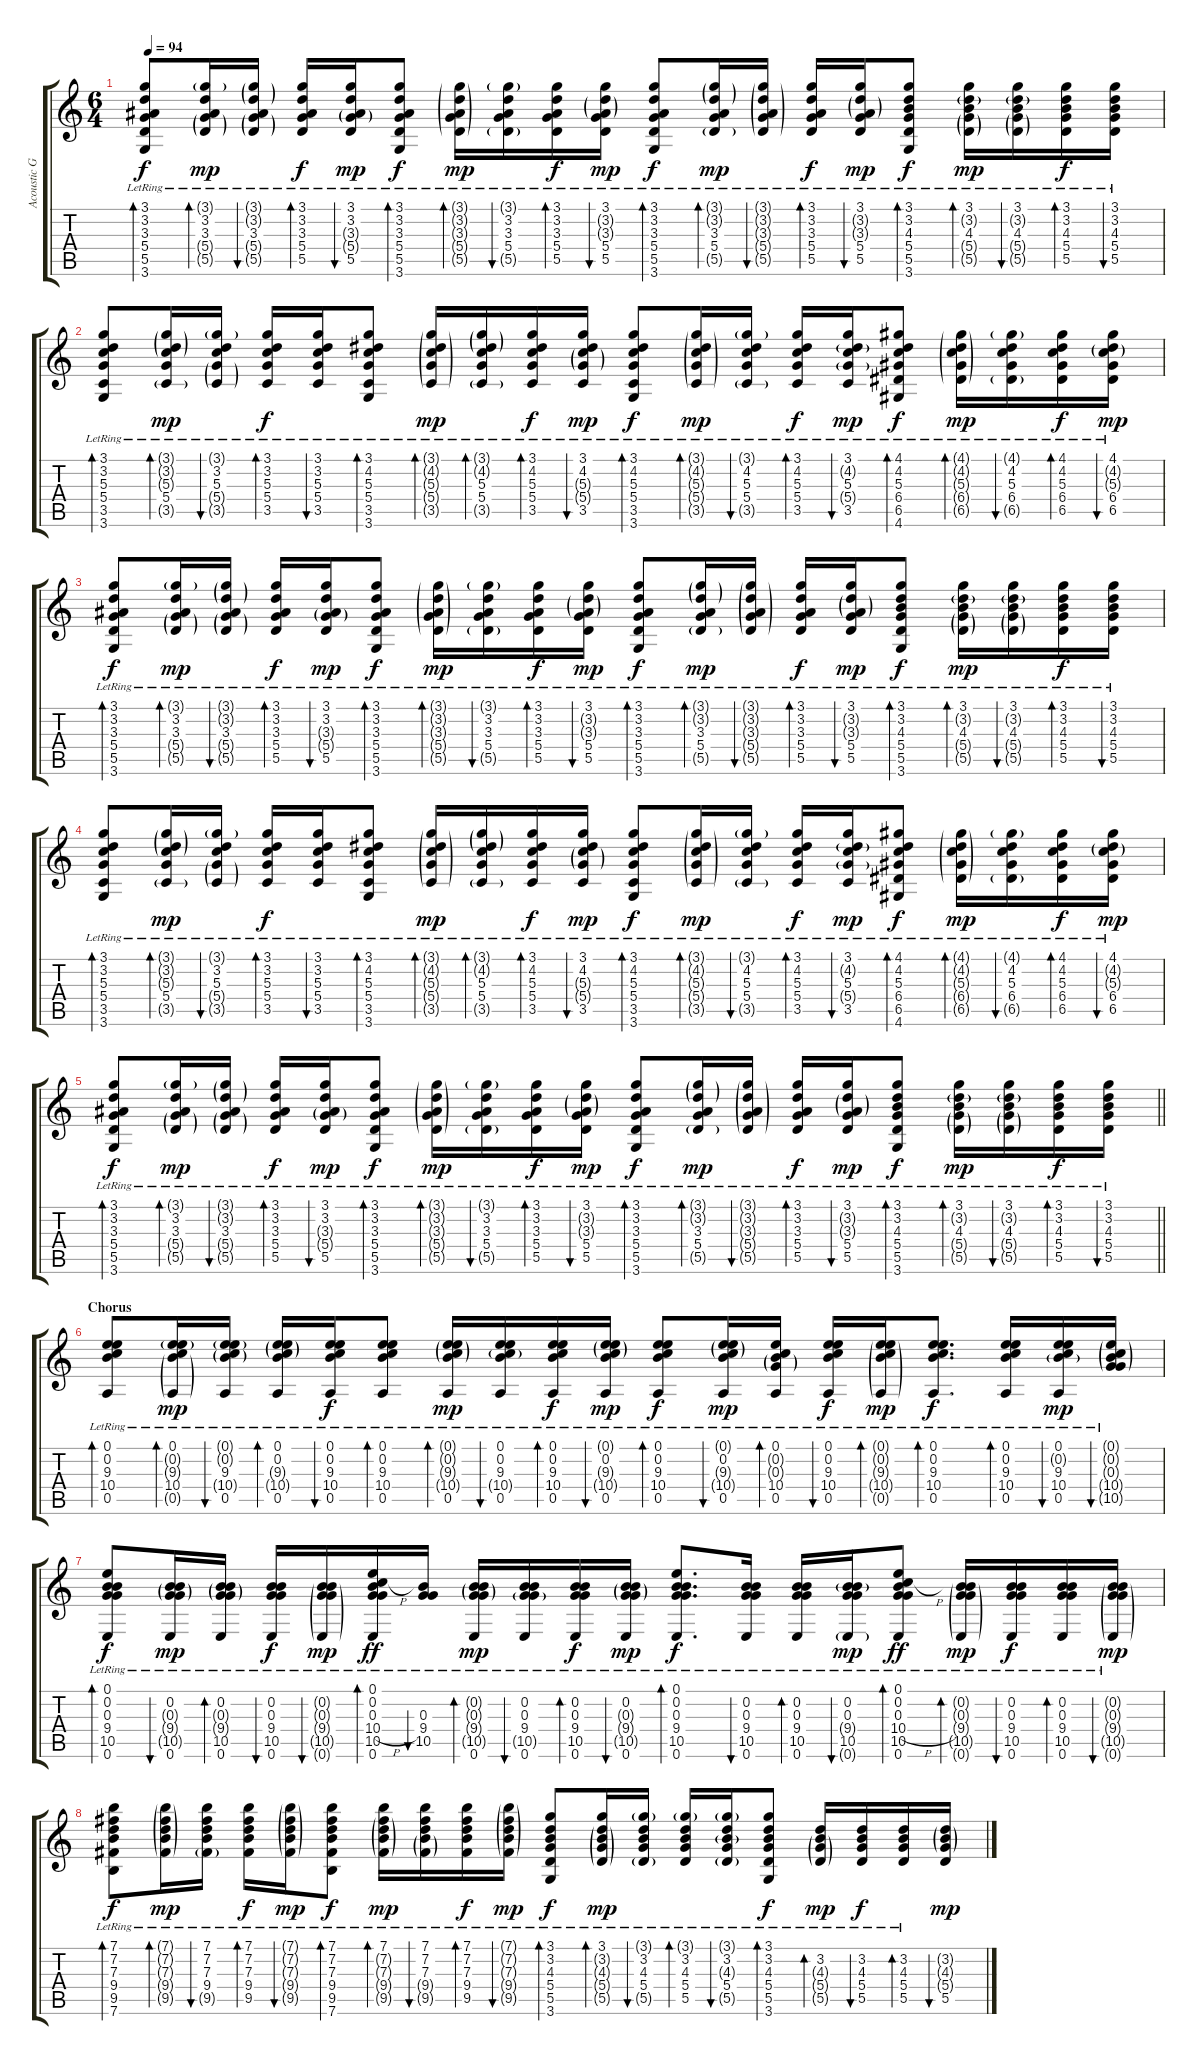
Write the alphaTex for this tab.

\track ("Acoustic Guitar" "Acoustic G") {instrument acousticguitarsteel}
\staff {score tabs}
\tuning (E4 B3 G3 D3 A2 E2) {hide}
\ts (6 4)
\tempo 94
\clef g2
\ks c
(3.1{lr} 3.2 3.3{lr} 5.4{lr} 5.5{lr} 3.6{lr}).8{bd 60 dy f} (3.1{g lr} 3.2 3.3{lr} 5.4{g lr} 5.5{g lr}).16{bd 60 dy mp} (3.1{g lr} 3.2{g} 3.3{lr} 5.4{g lr} 5.5{g lr}).16{bu 60} (3.1{lr} 3.2 3.3{lr} 5.4{lr} 5.5{lr}).16{bd 60 dy f} (3.1{lr} 3.2 3.3{g lr} 5.4{g lr} 5.5{lr}).16{bu 60 dy mp} (3.1{lr} 3.2 3.3{lr} 5.4{lr} 5.5{lr} 3.6{lr}).8{bd 60 dy f} (3.1{g lr} 3.2{g} 3.3{g lr} 5.4{g lr} 5.5{g lr}).16{bd 60 dy mp} (3.1{g lr} 3.2 3.3{lr} 5.4{lr} 5.5{g lr}).16{bu 60} (3.1{lr} 3.2 3.3{lr} 5.4{lr} 5.5{lr}).16{bd 60 dy f} (3.1{lr} 3.2{g} 3.3{g lr} 5.4{lr} 5.5{lr}).16{bu 60 dy mp} (3.1{lr} 3.2 3.3{lr} 5.4{lr} 5.5{lr} 3.6{lr}).8{bd 60 dy f} (3.1{g lr} 3.2{g} 3.3{lr} 5.4{lr} 5.5{g lr}).16{bd 60 dy mp} (3.1{g lr} 3.2{g} 3.3{g lr} 5.4{g lr} 5.5{g lr}).16{bu 60} (3.1{lr} 3.2 3.3{lr} 5.4{lr} 5.5{lr}).16{bd 60 dy f} (3.1{lr} 3.2{g} 3.3{g lr} 5.4{lr} 5.5{lr}).16{bu 60 dy mp} (3.1{lr} 3.2 4.3{lr} 5.4{lr} 5.5{lr} 3.6{lr}).8{bd 60 dy f} (3.1{lr} 3.2{g} 4.3{lr} 5.4{g lr} 5.5{g lr}).16{bd 60 dy mp} (3.1{lr} 3.2{g} 4.3{lr} 5.4{g lr} 5.5{g lr}).16{bu 60} (3.1{lr} 3.2{lr} 4.3{lr} 5.4{lr} 5.5{lr}).16{bd 60 dy f} (3.1{lr} 3.2{lr} 4.3{lr} 5.4{lr} 5.5{lr}).16{bu 60} |
(3.1{lr} 3.2{lr} 5.3{lr} 5.4{lr} 3.5{lr} 3.6{lr}).8{bd 60} (3.1{g lr} 3.2{g lr} 5.3{g lr} 5.4{lr} 3.5{g lr}).16{bd 60 dy mp} (3.1{g lr} 3.2{lr} 5.3{lr} 5.4{g lr} 3.5{g lr}).16{bu 60} (3.1{lr} 3.2{lr} 5.3{lr} 5.4{lr} 3.5{lr}).16{bd 60 dy f} (3.1{lr} 3.2 5.3 5.4 3.5).16{bu 60} (3.1{lr} 4.2{lr} 5.3{lr} 5.4 3.5{lr} 3.6{lr}).8{bd 60} (3.1{g} 4.2{g lr} 5.3{g lr} 5.4{g lr} 3.5{g lr}).16{bd 240 dy mp} (3.1{g} 4.2{g lr} 5.3{lr} 5.4{lr} 3.5{g lr}).16{bd 60} (3.1{lr} 4.2{lr} 5.3{lr} 5.4{lr} 3.5{lr}).16{bd 60 dy f} (3.1{lr} 4.2{lr} 5.3{g lr} 5.4{g lr} 3.5{lr}).16{bu 60 dy mp} (3.1 4.2 5.3{lr} 5.4{lr} 3.5{lr} 3.6{lr}).8{bd 60 dy f} (3.1{g} 4.2{g} 5.3{g lr} 5.4{g lr} 3.5{g lr}).16{bd 60 dy mp} (3.1{g} 4.2 5.3{lr} 5.4{lr} 3.5{g lr}).16{bu 60} (3.1{lr} 4.2{lr} 5.3{lr} 5.4{lr} 3.5{lr}).16{bd 60 dy f} (3.1{lr} 4.2{g lr} 5.3{lr} 5.4{g lr} 3.5{lr}).16{bu 60 dy mp} (4.1{lr} 4.2 5.3{lr} 6.4{lr} 6.5{lr} 4.6{lr}).8{bd 60 dy f} (4.1{g lr} 4.2{g} 5.3{g lr} 6.4{g lr} 6.5{g lr}).16{bd 60 dy mp} (4.1{g lr} 4.2 5.3{lr} 6.4{lr} 6.5{g lr}).16{bu 60} (4.1{lr} 4.2 5.3{lr} 6.4{lr} 6.5{lr}).16{bd 60 dy f} (4.1{lr} 4.2{g} 5.3{g lr} 6.4{lr} 6.5{lr}).16{bu 60 dy mp} |
(3.1{lr} 3.2 3.3{lr} 5.4{lr} 5.5{lr} 3.6{lr}).8{bd 60 dy f} (3.1{g lr} 3.2 3.3{lr} 5.4{g lr} 5.5{g lr}).16{bd 60 dy mp} (3.1{g lr} 3.2{g} 3.3{lr} 5.4{g lr} 5.5{g lr}).16{bu 60} (3.1{lr} 3.2 3.3{lr} 5.4{lr} 5.5{lr}).16{bd 60 dy f} (3.1{lr} 3.2 3.3{g lr} 5.4{g lr} 5.5{lr}).16{bu 60 dy mp} (3.1{lr} 3.2 3.3{lr} 5.4{lr} 5.5{lr} 3.6{lr}).8{bd 60 dy f} (3.1{g lr} 3.2{g} 3.3{g lr} 5.4{g lr} 5.5{g lr}).16{bd 60 dy mp} (3.1{g lr} 3.2 3.3{lr} 5.4{lr} 5.5{g lr}).16{bu 60} (3.1{lr} 3.2 3.3{lr} 5.4{lr} 5.5{lr}).16{bd 60 dy f} (3.1{lr} 3.2{g} 3.3{g lr} 5.4{lr} 5.5{lr}).16{bu 60 dy mp} (3.1{lr} 3.2 3.3{lr} 5.4{lr} 5.5{lr} 3.6{lr}).8{bd 60 dy f} (3.1{g lr} 3.2{g} 3.3{lr} 5.4{lr} 5.5{g lr}).16{bd 60 dy mp} (3.1{g lr} 3.2{g} 3.3{g lr} 5.4{g lr} 5.5{g lr}).16{bu 60} (3.1{lr} 3.2 3.3{lr} 5.4{lr} 5.5{lr}).16{bd 60 dy f} (3.1{lr} 3.2{g} 3.3{g lr} 5.4{lr} 5.5{lr}).16{bu 60 dy mp} (3.1{lr} 3.2 4.3{lr} 5.4{lr} 5.5{lr} 3.6{lr}).8{bd 60 dy f} (3.1{lr} 3.2{g} 4.3{lr} 5.4{g lr} 5.5{g lr}).16{bd 60 dy mp} (3.1{lr} 3.2{g} 4.3{lr} 5.4{g lr} 5.5{g lr}).16{bu 60} (3.1{lr} 3.2{lr} 4.3{lr} 5.4{lr} 5.5{lr}).16{bd 60 dy f} (3.1{lr} 3.2{lr} 4.3{lr} 5.4{lr} 5.5{lr}).16{bu 60} |
(3.1{lr} 3.2{lr} 5.3{lr} 5.4{lr} 3.5{lr} 3.6{lr}).8{bd 60} (3.1{g lr} 3.2{g lr} 5.3{g lr} 5.4{lr} 3.5{g lr}).16{bd 60 dy mp} (3.1{g lr} 3.2{lr} 5.3{lr} 5.4{g lr} 3.5{g lr}).16{bu 60} (3.1{lr} 3.2{lr} 5.3{lr} 5.4{lr} 3.5{lr}).16{bd 60 dy f} (3.1{lr} 3.2 5.3 5.4 3.5).16{bu 60} (3.1{lr} 4.2{lr} 5.3{lr} 5.4 3.5{lr} 3.6{lr}).8{bd 60} (3.1{g} 4.2{g lr} 5.3{g lr} 5.4{g lr} 3.5{g lr}).16{bd 240 dy mp} (3.1{g} 4.2{g lr} 5.3{lr} 5.4{lr} 3.5{g lr}).16{bd 60} (3.1{lr} 4.2{lr} 5.3{lr} 5.4{lr} 3.5{lr}).16{bd 60 dy f} (3.1{lr} 4.2{lr} 5.3{g lr} 5.4{g lr} 3.5{lr}).16{bu 60 dy mp} (3.1 4.2 5.3{lr} 5.4{lr} 3.5{lr} 3.6{lr}).8{bd 60 dy f} (3.1{g} 4.2{g} 5.3{g lr} 5.4{g lr} 3.5{g lr}).16{bd 60 dy mp} (3.1{g} 4.2 5.3{lr} 5.4{lr} 3.5{g lr}).16{bu 60} (3.1{lr} 4.2{lr} 5.3{lr} 5.4{lr} 3.5{lr}).16{bd 60 dy f} (3.1{lr} 4.2{g lr} 5.3{lr} 5.4{g lr} 3.5{lr}).16{bu 60 dy mp} (4.1{lr} 4.2 5.3{lr} 6.4{lr} 6.5{lr} 4.6{lr}).8{bd 60 dy f} (4.1{g lr} 4.2{g} 5.3{g lr} 6.4{g lr} 6.5{g lr}).16{bd 60 dy mp} (4.1{g lr} 4.2 5.3{lr} 6.4{lr} 6.5{g lr}).16{bu 60} (4.1{lr} 4.2 5.3{lr} 6.4{lr} 6.5{lr}).16{bd 60 dy f} (4.1{lr} 4.2{g} 5.3{g lr} 6.4{lr} 6.5{lr}).16{bu 60 dy mp} |
\barLineRight lightlight
(3.1{lr} 3.2 3.3{lr} 5.4{lr} 5.5{lr} 3.6{lr}).8{bd 60 dy f} (3.1{g lr} 3.2 3.3{lr} 5.4{g lr} 5.5{g lr}).16{bd 60 dy mp} (3.1{g lr} 3.2{g} 3.3{lr} 5.4{g lr} 5.5{g lr}).16{bu 60} (3.1{lr} 3.2 3.3{lr} 5.4{lr} 5.5{lr}).16{bd 60 dy f} (3.1{lr} 3.2 3.3{g lr} 5.4{g lr} 5.5{lr}).16{bu 60 dy mp} (3.1{lr} 3.2 3.3{lr} 5.4{lr} 5.5{lr} 3.6{lr}).8{bd 60 dy f} (3.1{g lr} 3.2{g} 3.3{g lr} 5.4{g lr} 5.5{g lr}).16{bd 60 dy mp} (3.1{g lr} 3.2 3.3{lr} 5.4{lr} 5.5{g lr}).16{bu 60} (3.1{lr} 3.2 3.3{lr} 5.4{lr} 5.5{lr}).16{bd 60 dy f} (3.1{lr} 3.2{g} 3.3{g lr} 5.4{lr} 5.5{lr}).16{bu 60 dy mp} (3.1{lr} 3.2 3.3{lr} 5.4{lr} 5.5{lr} 3.6{lr}).8{bd 60 dy f} (3.1{g lr} 3.2{g} 3.3{lr} 5.4{lr} 5.5{g lr}).16{bd 60 dy mp} (3.1{g lr} 3.2{g} 3.3{g lr} 5.4{g lr} 5.5{g lr}).16{bu 60} (3.1{lr} 3.2 3.3{lr} 5.4{lr} 5.5{lr}).16{bd 60 dy f} (3.1{lr} 3.2{g} 3.3{g lr} 5.4{lr} 5.5{lr}).16{bu 60 dy mp} (3.1{lr} 3.2 4.3{lr} 5.4{lr} 5.5{lr} 3.6{lr}).8{bd 60 dy f} (3.1{lr} 3.2{g} 4.3{lr} 5.4{g lr} 5.5{g lr}).16{bd 60 dy mp} (3.1{lr} 3.2{g} 4.3{lr} 5.4{g lr} 5.5{g lr}).16{bu 60} (3.1{lr} 3.2{lr} 4.3{lr} 5.4{lr} 5.5{lr}).16{bd 60 dy f} (3.1{lr} 3.2{lr} 4.3{lr} 5.4{lr} 5.5{lr}).16{bu 60} |
\section ("" "Chorus")
(0.1{lr} 0.2{lr} 9.3{lr} 10.4{lr} 0.5{lr}).8{bd 60} (0.1{lr} 0.2{g lr} 9.3{g lr} 10.4{lr} 0.5{g lr}).16{bd 60 dy mp} (0.1{g lr} 0.2{g lr} 9.3{lr} 10.4{g lr} 0.5{lr}).16{bu 60} (0.1{lr} 0.2{lr} 9.3{g lr} 10.4{g lr} 0.5{lr}).16{bd 60} (0.1{lr} 0.2{lr} 9.3{lr} 10.4{lr} 0.5{lr}).16{bu 60 dy f} (0.1{lr} 0.2{lr} 9.3{lr} 10.4{lr} 0.5{lr}).8{bd 60} (0.1{g lr} 0.2{g lr} 9.3{g lr} 10.4{g lr} 0.5{lr}).16{bd 60 dy mp} (0.1{lr} 0.2{lr} 9.3{lr} 10.4{g lr} 0.5{lr}).16{bu 60} (0.1{lr} 0.2{lr} 9.3{lr} 10.4{lr} 0.5{lr}).16{bd 60 dy f} (0.1{g lr} 0.2{lr} 9.3{g lr} 10.4{g lr} 0.5{lr}).16{bu 60 dy mp} (0.1{lr} 0.2{lr} 9.3{lr} 10.4{lr} 0.5{lr}).8{bd 60 dy f} (0.1{g lr} 0.2{lr} 9.3{g lr} 10.4{g lr} 0.5{lr}).16{bu 60 dy mp} (0.1{lr} 0.2{g lr} 0.3{g lr} 10.4{lr} 0.5{lr}).16{bd 60} (0.1{lr} 0.2{lr} 9.3{lr} 10.4 0.5{lr}).16{bu 60 dy f} (0.1{g lr} 0.2{g lr} 9.3{g lr} 10.4{g lr} 0.5{g lr}).16{bd 60 dy mp} (0.1{lr} 0.2{lr} 9.3{lr} 10.4{lr} 0.5{lr}).8{d bd 60 dy f} (0.1{lr} 0.2{lr} 9.3{lr} 10.4{lr} 0.5{lr}).16{bd 60} (0.1{lr} 0.2{g lr} 9.3{lr} 10.4{lr} 0.5{lr}).16{bu 60 dy mp} (0.1{g lr} 0.2{g lr} 0.3{g lr} 10.4{g lr} 10.5{g lr}).16{bu 60} |
(0.1{lr} 0.2{lr} 0.3{lr} 9.4{lr} 10.5{lr} 0.6{lr}).8{bd 60 dy f} (0.2{lr} 0.3{g lr} 9.4{g lr} 10.5{g lr} 0.6{lr}).16{bu 60 dy mp} (0.2{lr} 0.3{g lr} 9.4{g lr} 10.5{lr} 0.6{lr}).16{bd 60} (0.2{lr} 0.3{lr} 9.4{lr} 10.5{lr} 0.6{lr}).16{bu 60 dy f} (0.2{g lr} 0.3{g lr} 9.4{g lr} 10.5{g lr} 0.6{g lr}).16{bu 60 dy mp} (0.1{lr} 0.2{lr} 0.3{lr} 10.4{h} 10.5{lr} 0.6{lr}).16{bd 60 dy ff} (0.3{lr} 9.4{lr} 10.5{lr}).16{bu 60} (0.2{g lr} 0.3{g lr} 9.4{g lr} 10.5{g lr} 0.6{lr}).16{bd 60 dy mp} (0.2{lr} 0.3{lr} 9.4{lr} 10.5{g lr} 0.6{lr}).16{bu 60} (0.2{lr} 0.3{lr} 9.4{lr} 10.5{lr} 0.6{lr}).16{bd 60 dy f} (0.2{lr} 0.3{g lr} 9.4{g lr} 10.5{g lr} 0.6{lr}).16{bu 60 dy mp} (0.1{lr} 0.2{lr} 0.3{lr} 9.4{lr} 10.5{lr} 0.6{lr}).8{d bd 60 dy f} (0.2{lr} 0.3{lr} 9.4{lr} 10.5{lr} 0.6{lr}).16{bu 60} (0.2{lr} 0.3{lr} 9.4{lr} 10.5{lr} 0.6{lr}).16{bd 60} (0.2 0.3 9.4{g lr} 10.5{lr} 0.6{g lr}).16{bu 60 dy mp} (0.1{lr} 0.2{lr} 0.3{lr} 10.4{h} 10.5{lr} 0.6{lr}).8{bd 60 dy ff} (0.2{g lr} 0.3{g lr} 9.4{g lr} 10.5{g lr} 0.6{g lr}).16{bd 60 dy mp} (0.2{lr} 0.3{lr} 9.4{lr} 10.5{lr} 0.6{lr}).16{bu 60 dy f} (0.2{lr} 0.3{lr} 9.4{lr} 10.5{lr} 0.6{lr}).16{bd 60} (0.2{g lr} 0.3{g lr} 9.4{g lr} 10.5{g lr} 0.6{g lr}).16{bu 60 dy mp} |
(7.1{lr} 7.2{lr} 7.3{lr} 9.4{lr} 9.5{lr} 7.6{lr}).8{bd 60 dy f} (7.1{g lr} 7.2{g lr} 7.3{g lr} 9.4{g lr} 9.5{g lr}).16{bd 60 dy mp} (7.1{lr} 7.2{lr} 7.3{lr} 9.4{lr} 9.5{g lr}).16{bu 60} (7.1{lr} 7.2{lr} 7.3{lr} 9.4{lr} 9.5{lr}).16{bd 60 dy f} (7.1{g lr} 7.2{g lr} 7.3{g lr} 9.4{g lr} 9.5{g lr}).16{bu 60 dy mp} (7.1{lr} 7.2{lr} 7.3{lr} 9.4{lr} 9.5{lr} 7.6{lr}).8{bd 60 dy f} (7.1{lr} 7.2{g lr} 7.3{g lr} 9.4{g lr} 9.5{g lr}).16{bd 60 dy mp} (7.1{lr} 7.2{lr} 7.3{lr} 9.4{g lr} 9.5{g lr}).16{bu 60} (7.1{lr} 7.2{lr} 7.3{lr} 9.4{lr} 9.5{lr}).16{bd 60 dy f} (7.1{g lr} 7.2{g lr} 7.3{g lr} 9.4{g lr} 9.5{g lr}).16{bu 60 dy mp} (3.1{lr} 3.2{lr} 4.3{lr} 5.4{lr} 5.5{lr} 3.6{lr}).8{bd 60 dy f} (3.1{lr} 3.2{g lr} 4.3{g lr} 5.4{g lr} 5.5{g lr}).16{bd 60 dy mp} (3.1{g lr} 3.2{lr} 4.3{lr} 5.4{lr} 5.5{g lr}).16{bu 60} (3.1{g lr} 3.2{lr} 4.3{lr} 5.4{lr} 5.5{lr}).16{bd 60} (3.1{g lr} 3.2{lr} 4.3{g lr} 5.4{lr} 5.5{g lr}).16{bu 60} (3.1{lr} 3.2{lr} 4.3{lr} 5.4{lr} 5.5{lr} 3.6{lr}).8{bd 60 dy f} (3.2{lr} 4.3{g} 5.4{g} 5.5{g}).16{bd 60 dy mp} (3.2{lr} 4.3 5.4 5.5).16{bu 60 dy f} (3.2{lr} 4.3 5.4 5.5).16{bd 60} (3.2{g} 4.3{g} 5.4{g} 5.5).16{bu 60 dy mp}
